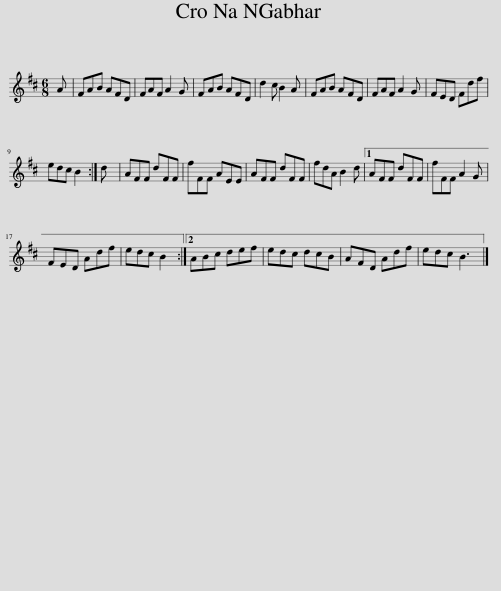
X:1
L:1/8
M:6/8
I:linebreak $
K:Bmin
V:1 treble
V:1
 A | FAB AFD | FAF A2 G | FAB AFD | d2 c B2 A | %5
 FAB AFD | FAF A2 G | FED Fdf |$ edc B2 :| d | %10
 AFF dFF | fFF AEE | AFF dFF | fdA B2 d |1 AFF dFF | %15
 fFF A2 G |$ FED Adf | edc B2 :|2 ABc def | edc dcB | %20
 AFD Adf | edc B3 |] %22
